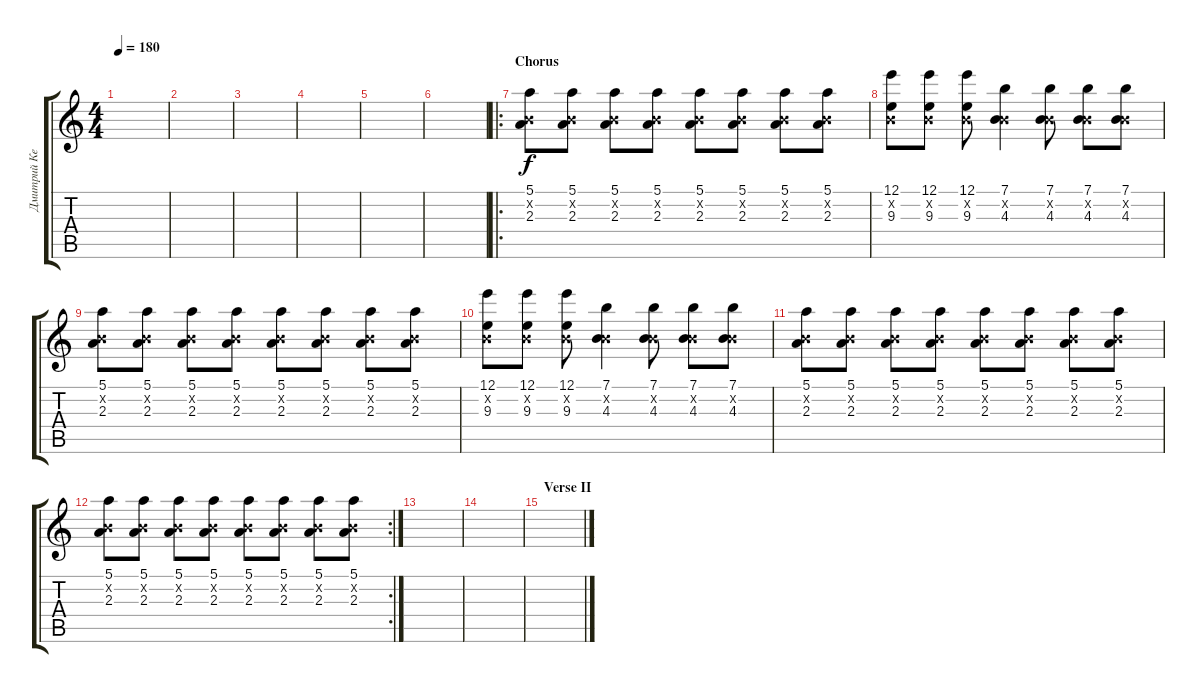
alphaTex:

\track ("Дмитрий Кежватов" "Дмитрий Ке") {instrument distortionguitar}
\staff {score tabs}
\tuning (E4 B3 G3 D3 A2 E2) {hide}
\ts (4 4)
\tempo 180
\clef g2
\ks c
|
|
|
|
|
|
\ro
\section ("" "Chorus")
(5.1 0.2{x} 2.3).8 (5.1 0.2{x} 2.3).8 (5.1 0.2{x} 2.3).8 (5.1 0.2{x} 2.3).8 (5.1 0.2{x} 2.3).8 (5.1 0.2{x} 2.3).8 (5.1 0.2{x} 2.3).8 (5.1 0.2{x} 2.3).8 |
(12.1 0.2{x} 9.3).8 (12.1 0.2{x} 9.3).8 (12.1 0.2{x} 9.3).8 (7.1 0.2{x} 4.3).4 (7.1 0.2{x} 4.3).8 (7.1 0.2{x} 4.3).8 (7.1 0.2{x} 4.3).8 |
(5.1 0.2{x} 2.3).8 (5.1 0.2{x} 2.3).8 (5.1 0.2{x} 2.3).8 (5.1 0.2{x} 2.3).8 (5.1 0.2{x} 2.3).8 (5.1 0.2{x} 2.3).8 (5.1 0.2{x} 2.3).8 (5.1 0.2{x} 2.3).8 |
(12.1 0.2{x} 9.3).8 (12.1 0.2{x} 9.3).8 (12.1 0.2{x} 9.3).8 (7.1 0.2{x} 4.3).4 (7.1 0.2{x} 4.3).8 (7.1 0.2{x} 4.3).8 (7.1 0.2{x} 4.3).8 |
(5.1 0.2{x} 2.3).8 (5.1 0.2{x} 2.3).8 (5.1 0.2{x} 2.3).8 (5.1 0.2{x} 2.3).8 (5.1 0.2{x} 2.3).8 (5.1 0.2{x} 2.3).8 (5.1 0.2{x} 2.3).8 (5.1 0.2{x} 2.3).8 |
\rc 2
(5.1 0.2{x} 2.3).8 (5.1 0.2{x} 2.3).8 (5.1 0.2{x} 2.3).8 (5.1 0.2{x} 2.3).8 (5.1 0.2{x} 2.3).8 (5.1 0.2{x} 2.3).8 (5.1 0.2{x} 2.3).8 (5.1 0.2{x} 2.3).8 |
|
|
\section ("" "Verse II")
